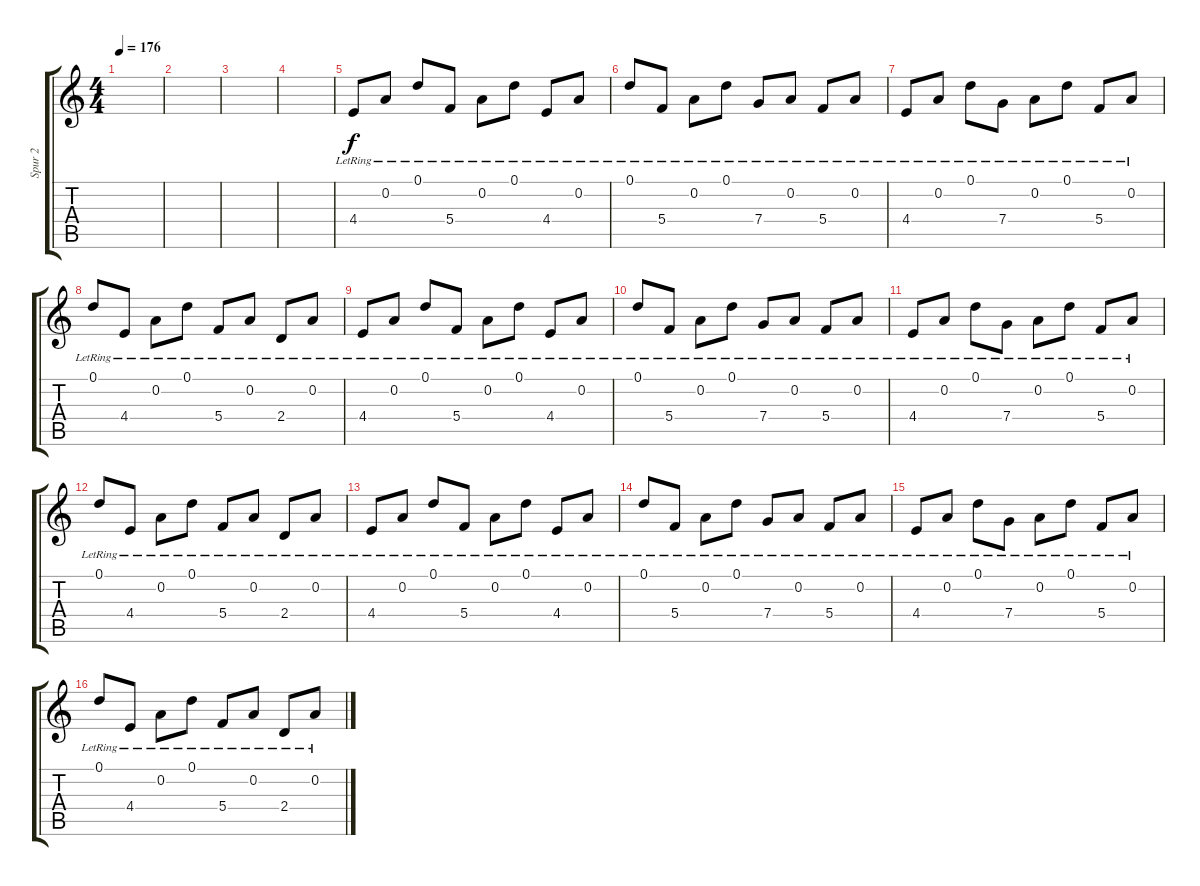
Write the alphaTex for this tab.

\track ("Spur 2" "Spur 2") {instrument electricguitarclean}
\staff {score tabs}
\tuning (D4 A3 F3 C3 G2 D2) {hide}
\ts (4 4)
\tempo 176
\clef g2
\ks c
|
|
|
|
4.4{lr}.8 0.2{lr}.8 0.1{lr}.8 5.4{lr}.8 0.2{lr}.8 0.1{lr}.8 4.4{lr}.8 0.2{lr}.8 |
0.1{lr}.8 5.4{lr}.8 0.2{lr}.8 0.1{lr}.8 7.4{lr}.8 0.2{lr}.8 5.4{lr}.8 0.2{lr}.8 |
4.4{lr}.8 0.2{lr}.8 0.1{lr}.8 7.4{lr}.8 0.2{lr}.8 0.1{lr}.8 5.4{lr}.8 0.2{lr}.8 |
0.1{lr}.8 4.4{lr}.8 0.2{lr}.8 0.1{lr}.8 5.4{lr}.8 0.2{lr}.8 2.4{lr}.8 0.2{lr}.8 |
4.4{lr}.8 0.2{lr}.8 0.1{lr}.8 5.4{lr}.8 0.2{lr}.8 0.1{lr}.8 4.4{lr}.8 0.2{lr}.8 |
0.1{lr}.8 5.4{lr}.8 0.2{lr}.8 0.1{lr}.8 7.4{lr}.8 0.2{lr}.8 5.4{lr}.8 0.2{lr}.8 |
4.4{lr}.8 0.2{lr}.8 0.1{lr}.8 7.4{lr}.8 0.2{lr}.8 0.1{lr}.8 5.4{lr}.8 0.2{lr}.8 |
0.1{lr}.8 4.4{lr}.8 0.2{lr}.8 0.1{lr}.8 5.4{lr}.8 0.2{lr}.8 2.4{lr}.8 0.2{lr}.8 |
4.4{lr}.8 0.2{lr}.8 0.1{lr}.8 5.4{lr}.8 0.2{lr}.8 0.1{lr}.8 4.4{lr}.8 0.2{lr}.8 |
0.1{lr}.8 5.4{lr}.8 0.2{lr}.8 0.1{lr}.8 7.4{lr}.8 0.2{lr}.8 5.4{lr}.8 0.2{lr}.8 |
4.4{lr}.8 0.2{lr}.8 0.1{lr}.8 7.4{lr}.8 0.2{lr}.8 0.1{lr}.8 5.4{lr}.8 0.2{lr}.8 |
0.1{lr}.8 4.4{lr}.8 0.2{lr}.8 0.1{lr}.8 5.4{lr}.8 0.2{lr}.8 2.4{lr}.8 0.2{lr}.8
